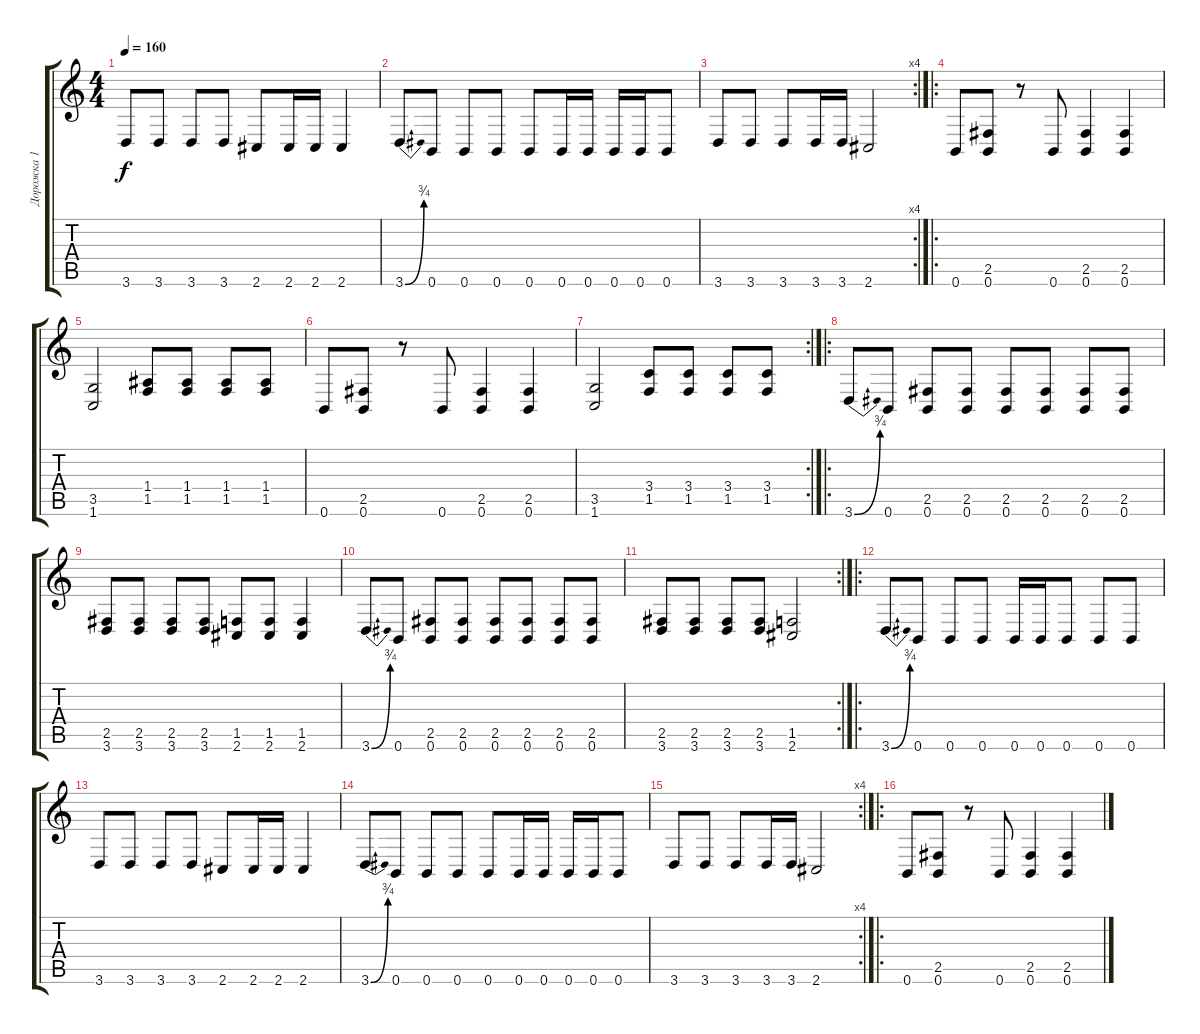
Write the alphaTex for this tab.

\track ("Дорожка 1" "Дорожка 1") {instrument distortionguitar}
\staff {score tabs}
\tuning (B3 Gb3 D3 A2 E2 B1) {hide}
\ts (4 4)
\tempo 160
\clef g2
\ks c
3.6.8{dy f} 3.6.8 3.6.8 3.6.8 2.6.8 2.6.16 2.6.16 2.6.4 |
3.6{be (bend 0 0 60 3)}.8 0.6.8 0.6.8 0.6.8 0.6.8 0.6.16 0.6.16 0.6.16 0.6.16 0.6.8 |
\rc 4
3.6.8 3.6.8 3.6.8 3.6.16 3.6.16 2.6.2 |
\ro
0.6.8 (2.5 0.6).8 r.8 0.6.8 (2.5 0.6).4 (2.5 0.6).4 |
(3.5 1.6).2 (1.4 1.5).8 (1.4 1.5).8 (1.4 1.5).8 (1.4 1.5).8 |
0.6.8 (2.5 0.6).8 r.8 0.6.8 (2.5 0.6).4 (2.5 0.6).4 |
\rc 2
(3.5 1.6).2 (3.4 1.5).8 (3.4 1.5).8 (3.4 1.5).8 (3.4 1.5).8 |
\ro
3.6{be (bend 0 0 60 3)}.8 0.6.8 (2.5 0.6).8 (2.5 0.6).8 (2.5 0.6).8 (2.5 0.6).8 (2.5 0.6).8 (2.5 0.6).8 |
(2.5 3.6).8 (2.5 3.6).8 (2.5 3.6).8 (2.5 3.6).8 (1.5 2.6).8 (1.5 2.6).8 (1.5 2.6).4 |
3.6{be (bend 0 0 60 3)}.8 0.6.8 (2.5 0.6).8 (2.5 0.6).8 (2.5 0.6).8 (2.5 0.6).8 (2.5 0.6).8 (2.5 0.6).8 |
\rc 2
(2.5 3.6).8 (2.5 3.6).8 (2.5 3.6).8 (2.5 3.6).8 (1.5 2.6).2 |
\ro
3.6{be (bend 0 0 60 3)}.8 0.6.8 0.6.8 0.6.8 0.6.16 0.6.16 0.6.8 0.6.8 0.6.8 |
3.6.8 3.6.8 3.6.8 3.6.8 2.6.8 2.6.16 2.6.16 2.6.4 |
3.6{be (bend 0 0 60 3)}.8 0.6.8 0.6.8 0.6.8 0.6.8 0.6.16 0.6.16 0.6.16 0.6.16 0.6.8 |
\rc 4
3.6.8 3.6.8 3.6.8 3.6.16 3.6.16 2.6.2 |
\ro
0.6.8 (2.5 0.6).8 r.8 0.6.8 (2.5 0.6).4 (2.5 0.6).4
